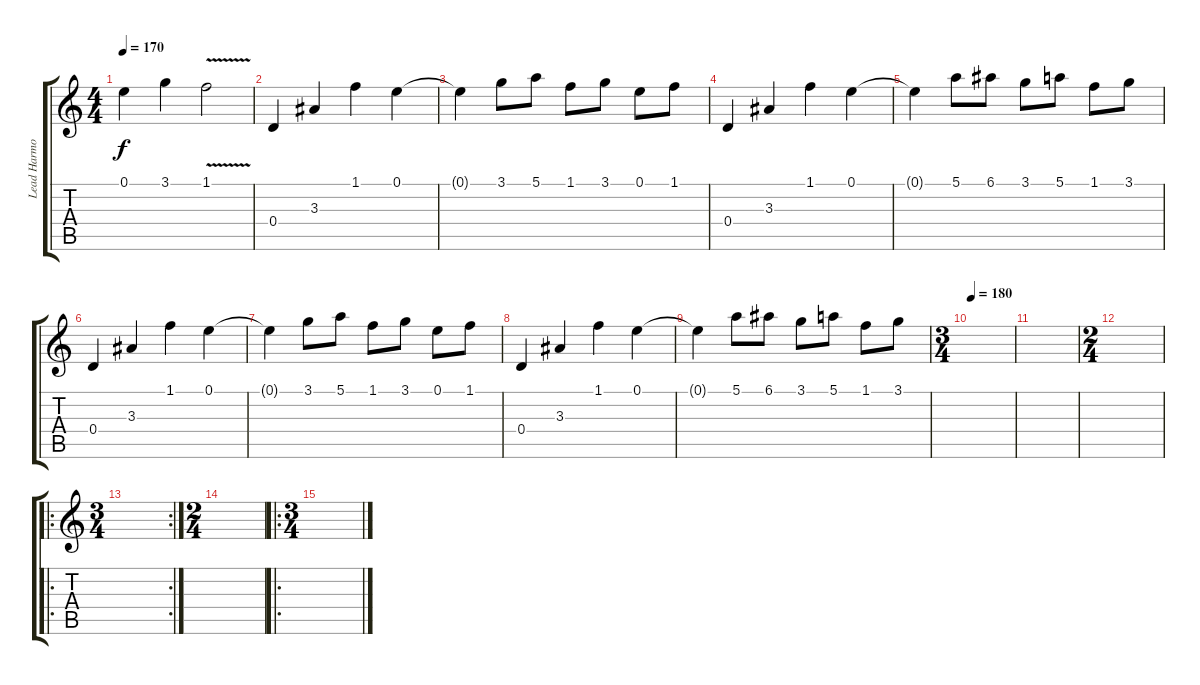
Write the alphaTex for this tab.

\track ("Lead Harmony" "Lead Harmo") {instrument overdrivenguitar}
\staff {score tabs}
\tuning (E4 B3 G3 D3 A2 D2) {hide}
\ts (4 4)
\tempo 170
\clef g2
\ks c
0.1{t}.4{dy f} 3.1.4 1.1{v}.2 |
0.4.4 3.3.4 1.1.4 0.1.4 |
0.1{t}.4 3.1.8 5.1.8 1.1.8 3.1.8 0.1.8 1.1.8 |
0.4.4 3.3.4 1.1.4 0.1.4 |
0.1{t}.4 5.1.8 6.1.8 3.1.8 5.1.8 1.1.8 3.1.8 |
0.4.4 3.3.4 1.1.4 0.1.4 |
0.1{t}.4 3.1.8 5.1.8 1.1.8 3.1.8 0.1.8 1.1.8 |
0.4.4 3.3.4 1.1.4 0.1.4 |
0.1{t}.4 5.1.8 6.1.8 3.1.8 5.1.8 1.1.8 3.1.8 |
\ts (3 4)
\tempo 180
|
|
\ts (2 4)
|
\ro
\rc 2
\ts (3 4)
|
\ts (2 4)
|
\ro
\ts (3 4)
